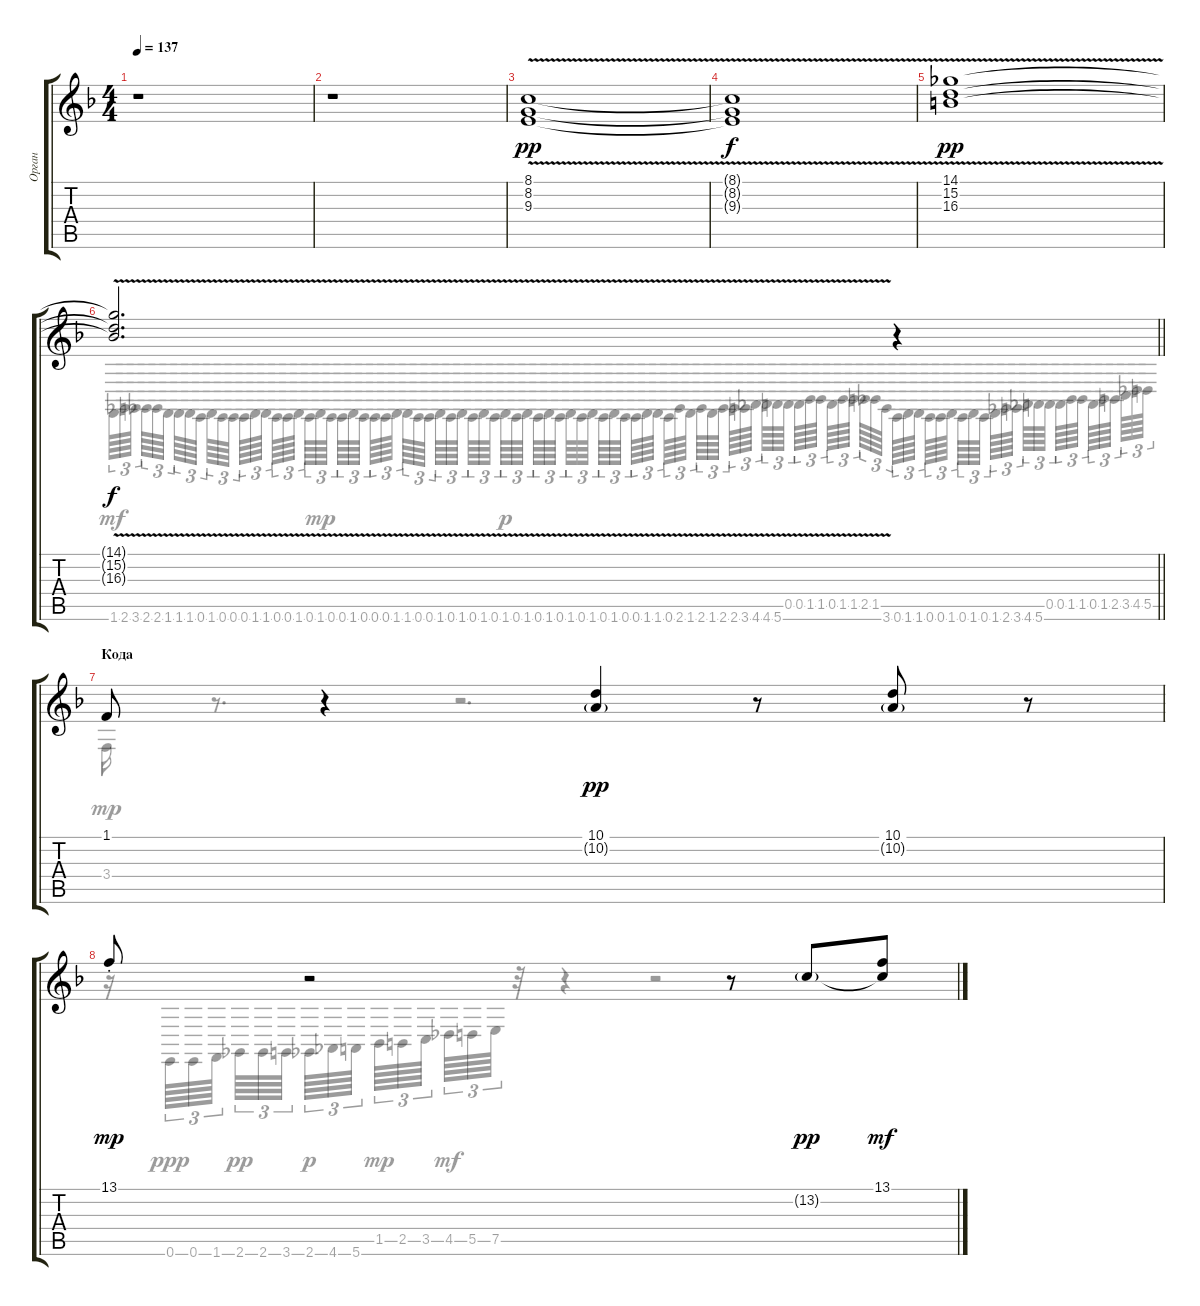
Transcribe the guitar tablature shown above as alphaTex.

\track ("Орган" "Орган") {instrument drawbarorgan}
\staff {score tabs}
\tuning (E4 B3 G3 D3 A2 E2) {hide}
\voice
\ts (4 4)
\tempo 137
\clef g2
\ks dminor
r.1{dy p} |
r.1 |
(8.1{v} 8.2{v} 9.3).1{dy pp} |
(8.1{t} 8.2{t} 9.3{t}).1{dy f} |
(14.1{v} 15.2{v} 16.3).1{dy pp} |
\barLineRight lightlight
(14.1{t} 15.2{t} 16.3{t}).2{d dy f} r.4 |
\section ("" "Кода")
1.1.8 r.4 (10.1 10.2{g}).4{dy pp} r.8 (10.1 10.2{g}).8 r.8 |
13.1{st}.8{dy mp} r.2 r.8 13.2{g}.8{dy pp} (13.1 13.2{t}).8{dy mf}
\voice
\clef g2
\ottava regular
\simile none
\ks dminor
|
|
|
|
|
\barLineRight lightlight
1.6.64{tu (3 2) dy mf} 2.6.64{tu (3 2)} 3.6.64{tu (3 2) beam splitsecondary} 2.6.64{tu (3 2)} 2.6.64{tu (3 2)} 1.6.64{tu (3 2) beam splitsecondary} 1.6.64{tu (3 2)} 1.6.64{tu (3 2)} 0.6.64{tu (3 2) beam splitsecondary} 1.6.64{tu (3 2)} 0.6.64{tu (3 2)} 0.6.64{tu (3 2) beam splitsecondary} 0.6.64{tu (3 2)} 1.6.64{tu (3 2)} 1.6.64{tu (3 2) beam splitsecondary} 0.6.64{tu (3 2)} 0.6.64{tu (3 2)} 1.6.64{tu (3 2) beam splitsecondary} 0.6.64{tu (3 2)} 1.6.64{tu (3 2) dy mp} 0.6.64{tu (3 2) beam splitsecondary} 0.6.64{tu (3 2)} 1.6.64{tu (3 2)} 0.6.64{tu (3 2)} 0.6.64{tu (3 2)} 0.6.64{tu (3 2)} 1.6.64{tu (3 2) beam splitsecondary} 1.6.64{tu (3 2)} 0.6.64{tu (3 2)} 0.6.64{tu (3 2) beam splitsecondary} 1.6.64{tu (3 2)} 0.6.64{tu (3 2)} 1.6.64{tu (3 2) beam splitsecondary} 0.6.64{tu (3 2)} 1.6.64{tu (3 2)} 0.6.64{tu (3 2) beam splitsecondary} 1.6.64{tu (3 2) dy p} 0.6.64{tu (3 2)} 1.6.64{tu (3 2) beam splitsecondary} 0.6.64{tu (3 2)} 1.6.64{tu (3 2)} 0.6.64{tu (3 2) beam splitsecondary} 1.6.64{tu (3 2)} 0.6.64{tu (3 2)} 1.6.64{tu (3 2) beam splitsecondary} 0.6.64{tu (3 2)} 1.6.64{tu (3 2)} 0.6.64{tu (3 2)} 0.6.64{tu (3 2)} 1.6.64{tu (3 2)} 1.6.64{tu (3 2) beam splitsecondary} 0.6.64{tu (3 2)} 2.6.64{tu (3 2)} 1.6.64{tu (3 2) beam splitsecondary} 2.6.64{tu (3 2)} 1.6.64{tu (3 2)} 2.6.64{tu (3 2) beam splitsecondary} 2.6.64{tu (3 2)} 3.6.64{tu (3 2)} 4.6.64{tu (3 2) beam splitsecondary} 4.6.64{tu (3 2)} 5.6.64{tu (3 2)} 0.5.64{tu (3 2) beam splitsecondary} 0.5.64{tu (3 2)} 1.5.64{tu (3 2)} 1.5.64{tu (3 2) beam splitsecondary} 0.5.64{tu (3 2)} 1.5.64{tu (3 2)} 1.5.64{tu (3 2) beam splitsecondary} 2.5.64{tu (3 2)} 1.5.64{tu (3 2)} 3.6.64{tu (3 2)} 0.6.64{tu (3 2)} 1.6.64{tu (3 2)} 1.6.64{tu (3 2) beam splitsecondary} 0.6.64{tu (3 2)} 0.6.64{tu (3 2)} 1.6.64{tu (3 2) beam splitsecondary} 0.6.64{tu (3 2)} 1.6.64{tu (3 2)} 0.6.64{tu (3 2) beam splitsecondary} 1.6.64{tu (3 2)} 2.6.64{tu (3 2)} 3.6.64{tu (3 2) beam splitsecondary} 4.6.64{tu (3 2)} 5.6.64{tu (3 2)} 0.5.64{tu (3 2) beam splitsecondary} 0.5.64{tu (3 2)} 1.5.64{tu (3 2)} 1.5.64{tu (3 2) beam splitsecondary} 0.5.64{tu (3 2)} 1.5.64{tu (3 2)} 2.5.64{tu (3 2) beam splitsecondary} 3.5.64{tu (3 2)} 4.5.64{tu (3 2)} 5.5.64{tu (3 2)} |
3.4.16{dy mp} r.8{d} r.2{d} |
r.16 0.6.64{tu (3 2) dy ppp} 0.6.64{tu (3 2)} 1.6.64{tu (3 2) beam splitsecondary} 2.6.64{tu (3 2) dy pp} 2.6.64{tu (3 2)} 3.6.64{tu (3 2) beam splitsecondary} 2.6.64{tu (3 2) dy p} 4.6.64{tu (3 2)} 5.6.64{tu (3 2) beam splitsecondary} 1.5.64{tu (3 2) dy mp} 2.5.64{tu (3 2)} 3.5.64{tu (3 2) beam splitsecondary} 4.5.64{tu (3 2) dy mf} 5.5.64{tu (3 2)} 7.5.64{tu (3 2)} r.32 r.4 r.2
